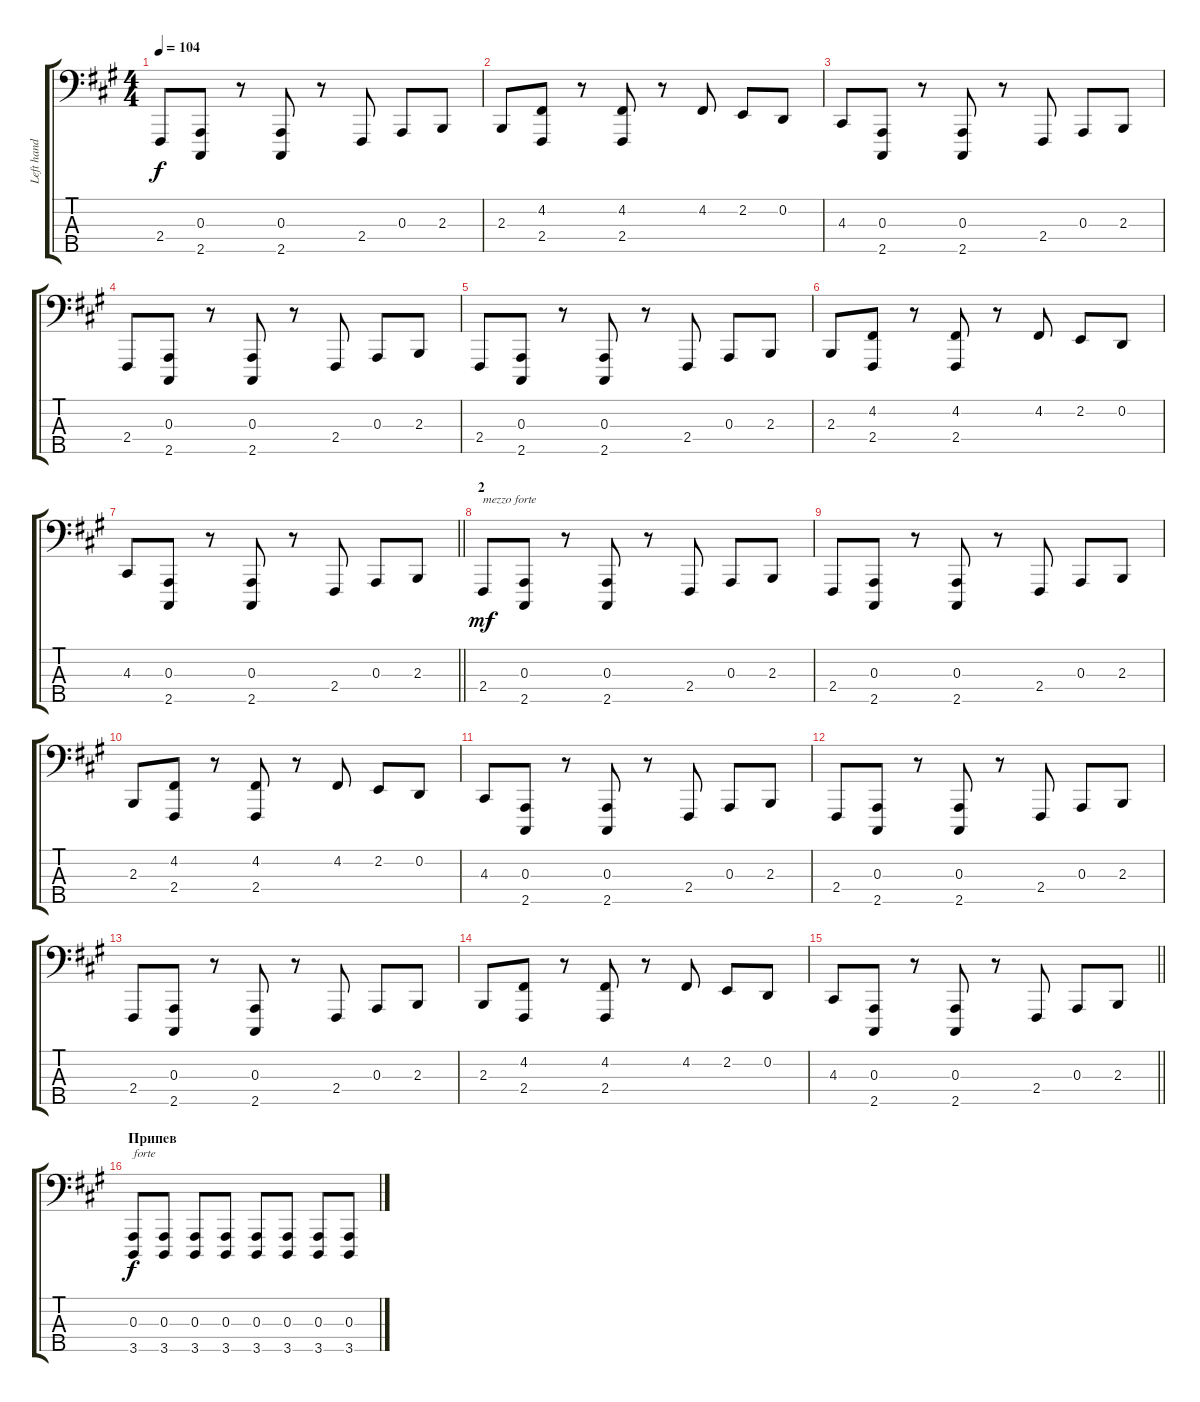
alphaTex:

\track ("Left hand" "Left hand") {instrument brightacousticpiano}
\staff {score tabs}
\tuning (G2 D2 A1 E1 B0) {hide}
\ts (4 4)
\tempo 104
\clef f4
\ks a
2.4.8{dy f} (0.3 2.5).8 r.8 (0.3 2.5).8 r.8 2.4.8 0.3.8 2.3.8 |
2.3.8 (4.2 2.4).8 r.8 (4.2 2.4).8 r.8 4.2.8 2.2.8 0.2.8 |
4.3.8 (0.3 2.5).8 r.8 (0.3 2.5).8 r.8 2.4.8 0.3.8 2.3.8 |
2.4.8 (0.3 2.5).8 r.8 (0.3 2.5).8 r.8 2.4.8 0.3.8 2.3.8 |
2.4.8 (0.3 2.5).8 r.8 (0.3 2.5).8 r.8 2.4.8 0.3.8 2.3.8 |
2.3.8 (4.2 2.4).8 r.8 (4.2 2.4).8 r.8 4.2.8 2.2.8 0.2.8 |
\barLineRight lightlight
4.3.8 (0.3 2.5).8 r.8 (0.3 2.5).8 r.8 2.4.8 0.3.8 2.3.8 |
\section ("" "2")
2.4.8{txt "mezzo forte" dy mf} (0.3 2.5).8 r.8 (0.3 2.5).8 r.8 2.4.8 0.3.8 2.3.8 |
2.4.8 (0.3 2.5).8 r.8 (0.3 2.5).8 r.8 2.4.8 0.3.8 2.3.8 |
2.3.8 (4.2 2.4).8 r.8 (4.2 2.4).8 r.8 4.2.8 2.2.8 0.2.8 |
4.3.8 (0.3 2.5).8 r.8 (0.3 2.5).8 r.8 2.4.8 0.3.8 2.3.8 |
2.4.8 (0.3 2.5).8 r.8 (0.3 2.5).8 r.8 2.4.8 0.3.8 2.3.8 |
2.4.8 (0.3 2.5).8 r.8 (0.3 2.5).8 r.8 2.4.8 0.3.8 2.3.8 |
2.3.8 (4.2 2.4).8 r.8 (4.2 2.4).8 r.8 4.2.8 2.2.8 0.2.8 |
\barLineRight lightlight
4.3.8 (0.3 2.5).8 r.8 (0.3 2.5).8 r.8 2.4.8 0.3.8 2.3.8 |
\section ("" "Припев")
(0.3 3.5).8{txt "forte" dy f} (0.3 3.5).8 (0.3 3.5).8 (0.3 3.5).8 (0.3 3.5).8 (0.3 3.5).8 (0.3 3.5).8 (0.3 3.5).8
